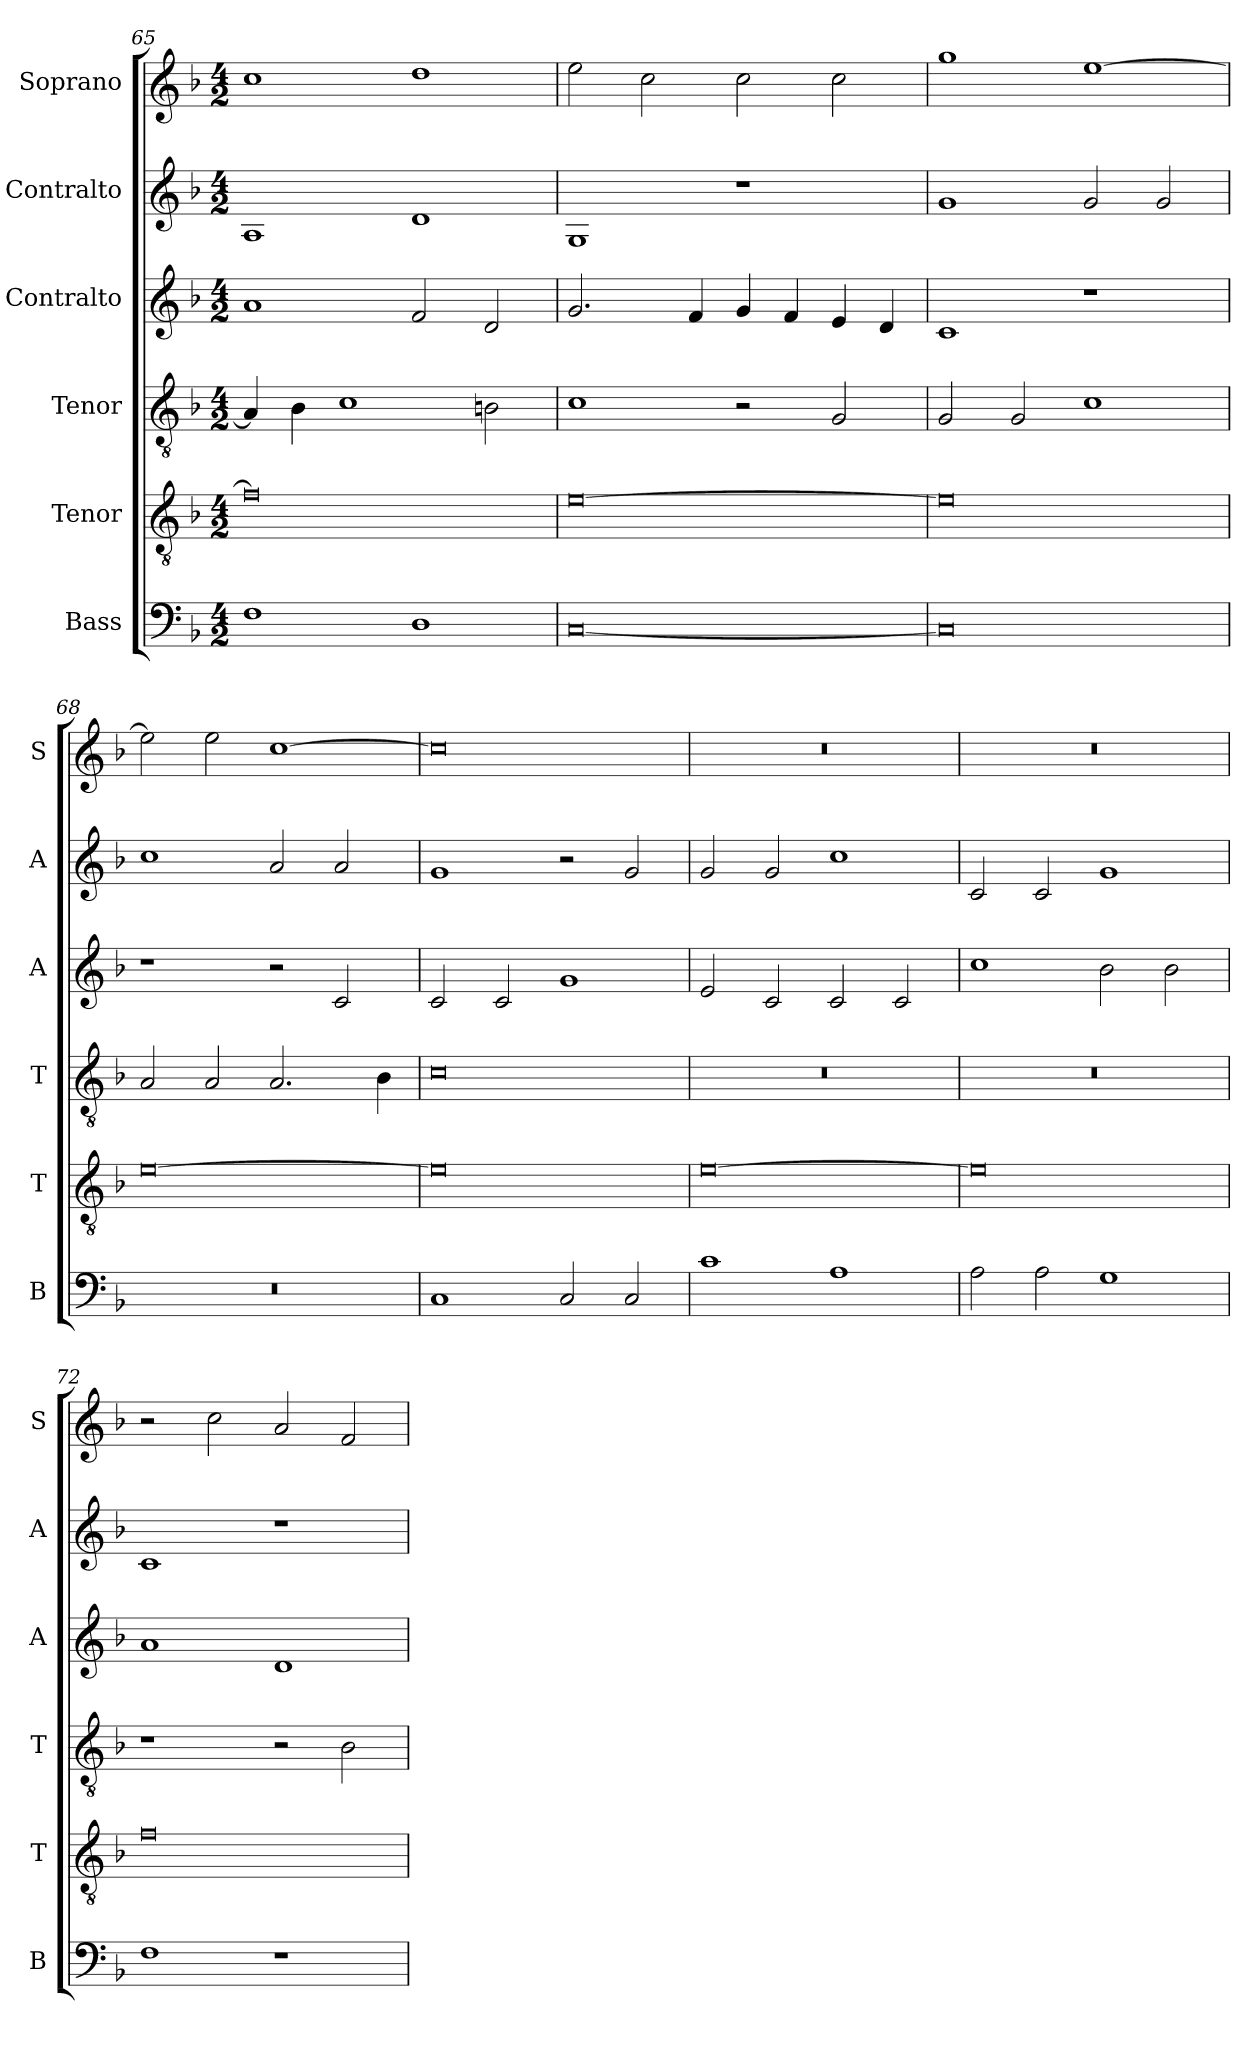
**kern	**kern	**kern	**kern	**kern	**kern
*part6	*part5	*part4	*part3	*part2	*part1
*staff6	*staff5	*staff4	*staff3	*staff2	*staff1
*I"Bass	*I"Tenor	*I"Tenor	*I"Contralto	*I"Contralto	*I"Soprano
*I'B	*I'T	*I'T	*I'A	*I'A	*I'S
*clefF4	*clefGv2	*clefGv2	*clefG2	*clefG2	*clefG2
*k[b-]	*k[b-]	*k[b-]	*k[b-]	*k[b-]	*k[b-]
*F:ion	*F:ion	*F:ion	*F:ion	*F:ion	*F:ion
*M4/2	*M4/2	*M4/2	*M4/2	*M4/2	*M4/2
=65	=65	=65	=65	=65	=65
1F	0f]	4A]	1a	1A	1cc
.	.	4B-	.	.	.
.	.	1c	.	.	.
1D	.	.	2f	1d	1dd
.	.	2Bn	2d	.	.
=66	=66	=66	=66	=66	=66
[0C	[0e	1c	2.g	1G	2ee
.	.	.	.	.	2cc
.	.	.	4f	.	.
.	.	2r	4g	1r	2cc
.	.	.	4f	.	.
.	.	2G	4e	.	2cc
.	.	.	4d	.	.
=67	=67	=67	=67	=67	=67
0C]	0e]	2G	1c	1g	1gg
.	.	2G	.	.	.
.	.	1c	1r	2g	[1ee
.	.	.	.	2g	.
=68	=68	=68	=68	=68	=68
0r	[0e	2A	1r	1cc	2ee]
.	.	2A	.	.	2ee
.	.	2.A	2r	2a	[1cc
.	.	.	2c	2a	.
.	.	4B-	.	.	.
=69	=69	=69	=69	=69	=69
1C	0e]	0c	2c	1g	0cc]
.	.	.	2c	.	.
2C	.	.	1g	2r	.
2C	.	.	.	2g	.
=70	=70	=70	=70	=70	=70
1c	[0e	0r	2e	2g	0r
.	.	.	2c	2g	.
1A	.	.	2c	1cc	.
.	.	.	2c	.	.
=71	=71	=71	=71	=71	=71
2A	0e]	0r	1cc	2c	0r
2A	.	.	.	2c	.
1G	.	.	2b-	1g	.
.	.	.	2b-	.	.
=72	=72	=72	=72	=72	=72
1F	0f	1r	1a	1c	2r
.	.	.	.	.	2cc
1r	.	2r	1d	1r	2a
.	.	2B-	.	.	2f
=	=	=	=	=	=
*-	*-	*-	*-	*-	*-
